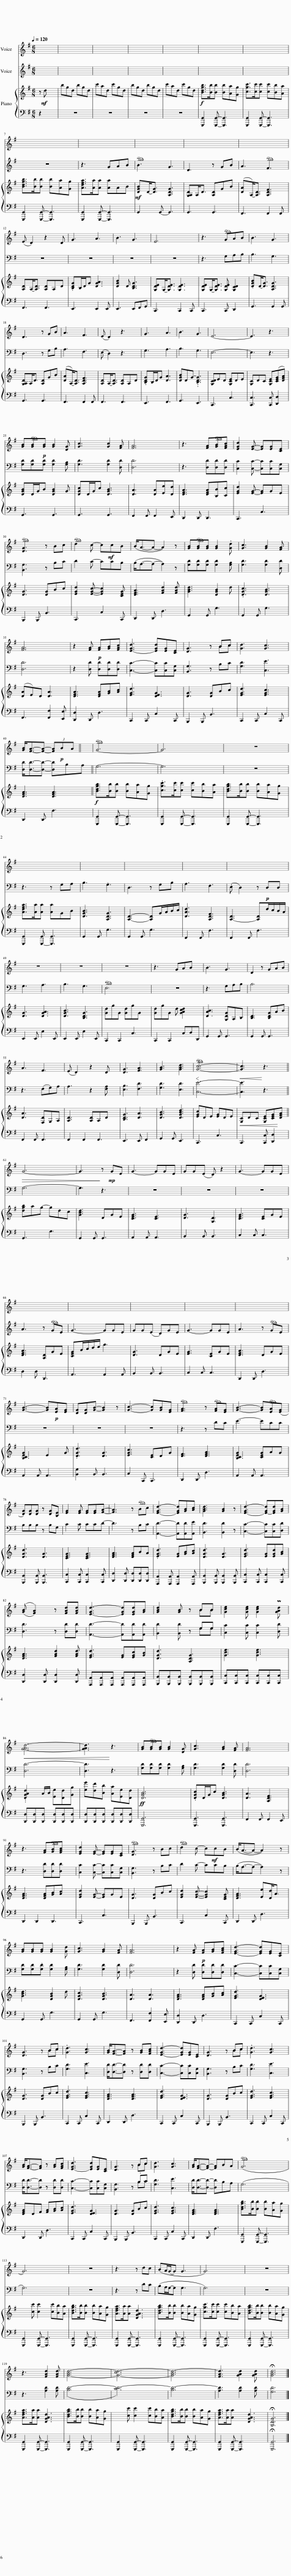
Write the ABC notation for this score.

X:1
%%score ( 1 2 ) ( 3 4 ) { 5 | 6 }
L:1/8
Q:1/4=120
M:6/8
I:linebreak $
K:G
V:1 treble
V:2 treble
V:3 treble
V:4 treble
V:5 treble
V:6 bass
V:1
 x6 | x6 | x6 | x6 | x6 | %5
 x6 | x6 |$ x6 | x6 | x6 | %10
 x6 | x6 |$ (E D2) z2 D | G3 A3 | B3 G3 | %15
 E6 | z3!ped! GAB | B3 G3 |$ D3 z GB | A3 F3 | %20
 (E D2) z3 | G3 A3 | B3 G3 | E6- | E3 z3 |$ %25
 [GB]!ped![GB]!p![GB] [GB]2 [DG] | [Gc]3 [Gc]2 [FA] | [FA]6 | z3 [FA]!ped![GB][FAc] | [EGd]2 [EG]- [EG][EG][CE] |$ %30
!ped! [DG]3 z Bc |!ped! d2 c- c!mf!cB | (B<A-A- A2) z | [GB]!ped![GB][GB] [GB]2 .[Gd] | [Gc]3 [GB]2 [FA] |$ %35
 [FA]6 | z2 [FA]!p! [FA][GB][FAc] | [E-Gd]3 [EGd][EG][CE] | [DG]3 z Bc | [Gd]3 [Gc]3 |$ %40
 [GB]<[FA]-[FA]- (3[FA]!p!BA x |!ped! G6- | G6 | z6 |$ x6 | %45
 x6 | x6 | x6 | x6 |$ z6 | %50
 z6 | z7 | z3 GAB x | B3 G3 | D2 z GAB |$ %55
 A3 F3 | (E D2) z2 D x | [DG]3 [FA]3 | [GB]3 [GBd]3 |!ped!!<(! [Gc]6-!<)! | %60
!<(! [Gc]3!<)! z3 ||$!>(! G6- | G3!>)! z!mp! GE | G3- GGE | GG(E D) z2 | %65
 G3- GGE |$ x6 | x6 | x6 | x6 | %70
 x6 |$ [GB]3- [GB]!p![EA][EG] | [DG][DG][GB]- [GB]2 z | [Gc]3- [Gc][GB][EG] |!ped! [FA]3 z!ped! [FA][EG] | %75
 [GB]3- [GB]!ped![EA]([EG] |$ [DG])[DG][DG] z [DG][B,E] | [EG]2 [EG] [EG][EG][FA]- | [FA]3 z!ped! Bc | [E-Gd-]3 [EGd][GB][Ac] | %80
 [GBd]3 [GB]2 z | [E-Gd-]3 [E-Gd][EGd][GB] |$ (([GB] [FA]2)) z [FAd][FAd] | [E-Gd-]3 [EGd][EGd][GB] | [GBd]2 [GB] z BB | %85
 [Gce]2 [Gce] [Gce]2 P[GAd] |$!<(! [G-Ad-]6 | [GAd]3!<)! z3 | [GB]!ped![GB][GB] [GB]2 [DG] | [Gc]3 [GB]2 [FA] | %90
 [FA]6 |$ z3 [FA]!ped![GB][FAc] x | [EGd]2 [EG]- [EG][EG][CE] |!ped! [DG]3 z Bc |!ped! d2 c- c!mf!cB | %95
 (B<A-A- A2) z |$ [GB][GB][GB] [GB]2 [Gd] | [Gc]3 [GB]2 [FA] | [FA]6 | z2 [FA]!p! [FA][GB][FAc] | %100
 [E-Gd-]3 [EGd][EG][CE] |$ [DG]3 z Bc | .[Gd]3 [Gc]3 | [GB]<[FA]-[FA] z [GB][FAc] | [E-Gd-]3 [EGd][EG][CE] | %105
 [DG]3 z Bc | .[Gd]3 [Gc]3 |$ [GB]<[FA]-[FA] z [GB][FAc] | [E-Gd]3 [EGd][EG][CE] | [DG]3 z Bc | %110
 [Gd]3 [Gc]3 | [GB]<[FA]-[FA]- [FA]BA |!ped! (G6 |$ G6) x2 | z6 | %115
 z3 z dc | (BA/G/-G G3 | G6) | z6 |$ z3 [FAd]2 [FAd] | %120
 [G-Bd-]6 | [G-cd-]6 x2 | [GBd-]6 | [FAd]3 [GAd]2 x [GAd] x | !fermata![GBd]6 |] %125
V:2
 x6 | x6 | x6 | x6 | x6 | %5
 x6 | x6 |$ x6 | x6 | x6 | %10
 x6 | x6 |$ x6 | x6 | x6 | %15
 x6 | x6 | x6 |$ x6 | x6 | %20
 x6 | x6 | x6 | x6 | x6 |$ %25
 x6 | x6 | x6 | x6 | x6 |$ %30
 x6 | x6 | x6 | x6 | x6 |$ %35
 x6 | x6 | x6 | x4 Bc | x6 |$ %40
 x6 | x6 | x6 | x6 |$ x6 | %45
 x6 | x6 | x6 | x6 |$ x6 | %50
 x6 | x7 | x7 | x6 | x6 |$ %55
 x6 | x7 | x6 | x6 | x6 | %60
 x6 ||$ x6 | x6 | x6 | x6 | %65
 x6 |$ x6 | x6 | x6 | x6 | %70
 x6 |$ x6 | x6 | x6 | x6 | %75
 x6 |$ x6 | x6 | x6 | x6 | %80
 x6 | x6 |$ x6 | x6 | x4 BB | %85
 x6 |$ x6 | x6 | x6 | x6 | %90
 x6 |$ x7 | x6 | x6 | x6 | %95
 x6 |$ x6 | x6 | x6 | x6 | %100
 x6 |$ x4 Bc | x6 | x6 | x6 | %105
 x4 Bc | x6 |$ x6 | x6 | x4 Bc | %110
 x6 | x6 | x6 |$ x8 | x6 | %115
 x6 | x6 | x6 | x6 |$ x6 | %120
 x6 | x8 | x6 | x8 | x6 |] %125
V:3
 x6 | x6 | x6 | x6 | x6 | %5
 x6 | x6 |$ z6 | z3 GAB |!ped! B3 G3 | %10
 D3 z GB | A3!ped! F3 |$ z6 | z6 | z6 | %15
 z6 | z3 G,A,B, | B,3 G,3 |$ D,3 z G,B, | A,3 F,3 | %20
 (E, D,2) z3 | G,3 A,3 | B,3 G,3 | E,6- | E,3 z3 |$ %25
 [G,D][G,D][G,D] [G,D]2 [G,B,] | [G,D]3 [G,D]2 [D,D] | [D,D]6 | z3 [D,D][D,D][D,D] | [C,C]2 [C,C]- [C,C][C,C][C,G,] |$ %30
 [B,,G,]3 z B,C | D2 C- CCB, | (B,<A,-A,- A,2) z | [G,D][G,D][G,D] [G,D]2 [G,B,] | [G,D]3 [G,D]2 [D,D] |$ %35
 [D,D]6 | z2 [D,D] [D,D][D,D][D,D] | [C,C]3- [C,C][C,C][C,G,] | [B,,G,]3 z B,C | [G,D]3 [C,E]3 |$ %40
 [D,D]<[D,D]-[D,D]- [D,D]B,A, | G,6- | G,6 | z6 |$ z3 z G,A, | %45
 B,3 .G,3 | D,3 z G,B, | A,3 F,3 | (.E, D,2) z!p! D,D, |$ G,3 A,3 | %50
 B,3 G,3 |!ped! E,6 x | z7 | z3 G,A,B, | B,6 |$ %55
 z3 (F,G,)A, | A,3 z2 [F,A,] x | [E,B,]3 [F,D]3 | [G,D]3 [E,D]3 | [C,E]6- | %60
 [C,E]3 z3 ||$ G,6- | G,3 z3 | z6 | z6 | %65
 z6 |$ A3 z!ped! GE | G3- GGE | GG(E D)GE | G3- GGE | %70
 A3 z!ped! GE |$ z6 | z6 | z6 | z3 z DC | %75
 E3- ECC |$ B,B,B, z B,G, | C2 C CCD- | D3 z B,C | [A,,D]3- [A,,D][A,,D][A,,E] | %80
 [B,,D]3 [B,,D]2 z | [C,C]3- [C,C][C,C][D,D] |$ [D,D]3 z [D,D][D,D] | [A,,D]3- [A,,D][A,,D][A,,D] | [B,,D]2 [B,,D] z G,G, | %85
 [C,C]2 [C,C] [C,C]2 [D,D] |$ [D,D-]6 | [D,D]3 z3 | [G,D][G,D][G,D] [G,D]2 [G,B,] | [G,D]3 [G,D]2 [D,D] | %90
 [D,D]6 |$ z3 [D,D][D,D][D,D] x | [C,C]2 [C,C]- [C,C][C,C][C,G,] | [B,,G,]3 z B,C | D2 C- CCB, | %95
 (B,<A,-A,- A,2) z |$ [G,D][G,D].[G,D] [G,D]2 [G,B,] | [G,D]3 [G,D]2 [D,D] | [D,D]6 | z2 [D,D] [D,D][D,D][D,D] | %100
 [C,C]3- [C,C][C,C][C,G,] |$ [B,,G,]3 z B,C | [G,D]3 [C,E]3 | [D,D]<[D,D]-[D,D] z [D,D][D,D] | [C,C]3- [C,C][C,C][C,G,] | %105
 [B,,G,]3 z B,C | [G,D]3 [C,E]3 |$ [D,D]<[D,D]-[D,D] z [D,D][D,D] | [C,C]3- [C,C][C,C][C,G,] | [B,,G,]3 z .B,C | %110
 [G,D]3 [C,E]3 | [D,D]<[D,D]-[D,D]- [D,D]B,A, | (G,6 |$ G,6) x2 | z6 | %115
 z3 z DC | (B,A,/G,/-G, G,3 | G,6) | z6 |$ z3 [A,D]2 [A,D] | %120
 ([B,D-]6 | [CD-]6) x2 | [B,D-]6 | [A,D]3 [A,D]2 x [A,D] x | [G,D]6 |] %125
V:4
 x6 | x6 | x6 | x6 | x6 | %5
 x6 | x6 |$ x6 | x6 | x6 | %10
 x6 | x6 |$ x6 | x6 | x6 | %15
 x6 | x6 | x6 |$ x6 | x6 | %20
 x6 | x6 | x6 | x6 | x6 |$ %25
 x6 | x6 | x6 | x6 | x6 |$ %30
 x6 | x6 | x6 | x6 | x6 |$ %35
 x6 | x6 | x6 | x6 | x6 |$ %40
 x6 | x6 | x6 | x6 |$ x6 | %45
 x6 | x6 | x6 | x6 |$ x6 | %50
 x6 | x7 | x7 | x6 | x6 |$ %55
 x6 | x7 | x6 | x6 | x6 | %60
 x6 ||$ x6 | x6 | x6 | x6 | %65
 x6 |$ x6 | x6 | x6 | x6 | %70
 x6 |$ x6 | x6 | x6 | x6 | %75
 x6 |$ x6 | x6 | x6 | x6 | %80
 x6 | x6 |$ x6 | x6 | x4 G,G, | %85
 x6 |$ x6 | x6 | x6 | x6 | %90
 x6 |$ x7 | x6 | x6 | x6 | %95
 x6 |$ x6 | x6 | x6 | x6 | %100
 x6 |$ x6 | x6 | x6 | x6 | %105
 x6 | x6 |$ x6 | x6 | x4 B,C | %110
 x6 | x6 | x6 |$ x8 | x6 | %115
 x6 | x6 | x6 | x6 |$ x6 | %120
 x6 | x8 | x6 | x8 | x6 |] %125
V:5
 z!mf! d x4 | bgd bgd | c'ad c'gd | bgd bgd | c'ad c'gd | %5
!f! [Bdgb]>[Bb][Bb] [Bb][Aa][Gg] | [cgc']>[cc'][cc'] [cc'][Bb][Aa] |$ [Bdgb]>[Bb][Bb] [Bb][Aa][Gg] | [Adfa]>[Aa][Aa] [Aa]AB |!mf! [DGB]D-<[DG] [A,DG]3 | %10
 [G,A,D]A,<D [A,D]GB | ([DA]A,-<)[A,D] [A,DF]3 |$ [A,D]A,-<[A,D] [A,D]A,D | .[B,DG]B,/D/G [DGA]3 | [DGB]2 D [B,DG]3 | %15
 [G,DE]G,-<[G,DE] [G,DE]3 | [G,DE]G,-<[G,DE] [G,DE] [G,CD]2 | .[DGB]D-<[DG] [A,DG]3 |$ [G,A,D]A,<D [A,D]GB | ([DA]A,-<)[A,D] [A,DF]3 | %20
 [A,D]A,-<[A,D] [A,D]A,D | .[B,DG]B,/D/G [DA]3 | [DGB]DG- .[B,DG]3 | [G,CD]ED [G,CE]DE | [G,C]DC [G,CE]([CEG][DFA]) |$ %25
 [DGB]D/G/B [DGB]2 G | [DGc]D/G/c [DGB]3 | [DA]3 [DA][Ee][Dd] | [DFA]3 [DFA][B,B][Cc] | [EGd]2 [EG]- [EG]GE |$ %30
 [DG]3 [DG]Bc | [EGd]2 [EGc]- [EGc]2 [CEG] | [DFA]3 [FAd]2 [FAd] | [GBd]3 [DGB]2 d | .[DGc]3 [DGB]3 |$ %35
 ([DA]E)D [DA]3 | [DFA]3 [DFA][GB][Ac] | [EGd]3 [DEG]3 | [DG]3 [DG]Bc | [EGd]3 [EGc]3 |$ %40
 [DFA]3 [DFA]3 |!f! [Bdgb]>[Bb][Bb] [Bb][Aa][Gg] | .[cgc']>[cc'][cc'] [cc'][Bb][Aa] | [Bdgb]>[Bb][Bb] [Bb][Aa][Gg] |$ [Adfa]>[Aa][Aa] [Aa]GB | %45
 [DGB]3 [A,DG]3 | [A,D]3- [A,D]G/A/B/c/ | [DAd]3 [A,DF]3 | [A,-D]3 [A,D]d/c/B/A/ |$ [DG]3 [DGA]3 | %50
 [DGB]3 [B,DG]3 | [Gd]gG [Gd]gG x | [Gd]gG d [GAcd]2 x | [DAB]3 [G,DG]A,B, | [B,D]3 [B,DG]AB |$ %55
 [DA]3 [F,D]G,A, | [A,D]3 [A,D]A,D x | [B,DG]3 [DA]3 | [DGB]3 [DGBd]3 | [EGc]DE [EG]DE | %60
!<(! [G,C]DC [G,CE][CEG]!<)![DFA] ||$ [dgb]ag- gdc | [GBd]3 DGE | [CEG]3 [CE]3 | [DG]3 [G,D]3 | %65
 [CEG]3 [CE]GE |$ [DFA]3 [A,D]GE | [CEG]B/c/d/e/ g3 | [DG]3 DGE | [EG]3 [CE]GE | %70
 [DFA]3 DGE |$ [B,CEG]3 E2 G | .[DGd]3 [DG]3 | [EGc]3 [CE]DG | [DF]3 [DFA]3 | %75
 [B,CEG]3 [CEG]AG |$ [DGd]3 [DG]3 | [CEG]3 [CEG]3 | [DFA]3 [DFA]BA | .[EGd]3 [EG][GB][Ac] | %80
 [DGd]3 [DG]3 | [EGd]3 [EG][EGd][GB] |$ [DFA]3 [FAd]2 [FAd] | [EGd]3 [EG][EGc][GB] | [DGd]3 [A,DG]3 | %85
 [Gce]3 [Gce]3 |$ .[DGAd]2 A/B/ [Ee][Dd][Gg] | [ee'][dd'][Bb] [Aa][Ee][Dd] |!ff! [DGB]6 | .[DGc]D/G/c [DGB]3 | %90
 [DA]3 [A,DF]3 |$ [DFA]3 [DFA][GB][Ac] x | [EGd]2 [EG]- [EG]GE | [DG]3 [DG]Bc | [EGd]2 [EGc]- [EGc]2 [CEG] | %95
 [DFA]3 [Ee][Dd]<A |$ [GBd]3 [DGB]2 d | [DGc]3 [DGB]3 | [DA]3 [DA]3 | [DFA]3 [DFA][GB][Ac] | %100
 [EGd]3 [DEG]3 |$ [DG]3 [DG]Bc | [EGd]3 [EGc]3 | [DFA]3 [DFA]3 | [EGd]3 [DEG]3 | %105
 [DG]3 [DG]Bc | [EGd]3 [EGc]3 |$ [DFA]DF [FA][GB][Ac] | [EGd]3 [DEG]3 | [DG]3 [DG]Bc | %110
 [EGd]3 [EGc]3 | [DFA]3 [DFA]3 | [Bdgb]>[Bb][Bb] [Bb][Aa][Gg] |$ x2 [cc'] [cc']2 [cc'][Bb][Aa] | [Bdgb]>[Bb][Bb] [Bb][Aa][Gg] | %115
 [Adfa]>[Aa][Aa] [DGAd]3 | [Bdgb]>[Bb][Bb] [Bb][Aa][Gg] | [cgc']>[cc'][cc'] [cc'][Bb][Aa] | [Bdgb]>[Bb][Bb] [Bb][Aa][Gg] |$ [Adfa]>[Aa][Aa] [DGAd]3 | %120
 [Bdgb]>[Bb][Bb] [Bb][Aa][Gg] | x2 [cc'] [cc']2 [cc'][Bb][Aa] | [Bdgb]>[Bb][Bb] [Bb][Aa][Gg] | [Adfa]>[Aa][Aa] x2 [DGAd]3 | !fermata![G,DG]6 |] %125
V:6
 z2 x4 | z6 | z6 | z6 | z6 | %5
 [G,,,G,,]2 [G,,,G,,]- [G,,,G,,]3 | [G,,,G,,]2 [G,,,G,,]- [G,,,G,,]3 |$ [G,,,G,,]2 [G,,,G,,]- [G,,,G,,]3 | [G,,,G,,]2 [G,,,G,,]- [G,,,G,,]3 | G,,2 G,,- G,,3 | %10
 G,,3 G,,3 | F,,3 F,,2 F,, |$ F,,3 F,,3 | E,,3 E,,2 E,, | E,,3 E,,F,,G,, | %15
 C,,3 C,,2 C,, | C,,3 C,, D,,2 | G,,3 G,,2 G,, |$ G,,3 G,,3 | F,,3 F,,2 F,, | %20
 F,,3 F,,3 | E,,3 F,,3 | G,,3 E,,3 | C,,3 C,3 | [C,,C,]3 [C,,C,] [D,,D,]2 |$ %25
 G,,3 G,,3 | G,,3 G,,3 | F,,2 F,, F,,2 E,, | D,,2 D,, D,,3 | C,,3 C,3 |$ %30
 B,,,2 B,,, B,,3 | C,,3 C,2 C,, | D,,2 D,, D,3 | G,,2 G,, G,3 | G,,2 G,, G,3 |$ %35
 F,,3 [F,,F,]2 [E,,E,] | [D,,D,]2 D,, D,3 | C,,2 C,, C,2 C,, | B,,,2 B,,, B,,3 | C,,2 C,, C,2 C,, |$ %40
 D,,2 D,, F,3 | [G,,,G,,]2 [G,,,G,,]- [G,,,G,,]3 | [G,,,G,,]2 [G,,,G,,]- [G,,,G,,]3 | [G,,,G,,]2 [G,,,G,,]- [G,,,G,,]3 |$ [G,,,G,,]2 [G,,,-G,,] [G,,,G,,]3 | %45
 G,,2 G,, G,3 | G,,2 G,, G,3 | F,,2 F,, F,3 | F,,2 F,, F,3 |$ E,,2 E,, E,2 E,, | %50
 E,,2 E,, E,2 E,, | C,,2 C,,2 C,3 | C,,2 C,,2 C,D,D,, | G,,2 G,, G,,3 | G,,2 G,, G,,3 |$ %55
 F,,2 F,, F,,3 | F,,2 F,,2 F,,3 | E,,3 E,, F,,2 | G,,2 G,, E,,3 | C,,3 C,3 | %60
 C,,3 [C,,C,] [D,,D,]2 ||$ G,,3 G,3 | G,,2 G,, G,,3 | A,,2 A,, A,,3 | B,,2 B,, B,,3 | %65
 C,2 C, C,3 |$ D,2 D, D,,3 | A,,3 A,,2 A,, | B,,2 B,, B,,3 | C,2 C, C,3 | %70
 D,,2 D,, D,3 |$ A,,2 A,, A,,3 | [B,,G,]2 B,, B,,3 | C,2 C,, C,,3 | D,,2 D,, D,3 | %75
 A,,2 A,, A,,3 |$ [B,,,B,,]2 [B,,,B,,] [B,,,B,,]3 | [C,,C,]2 [C,,C,] [C,,C,]2 [C,,C,] | [D,,D,]2 [D,,D,] [D,,D,][D,,D,][D,,D,] | [A,,,A,,]2 [A,,,A,,] [A,,,A,,]2 [A,,,A,,] | %80
 [B,,,B,,]2 [B,,,B,,] [B,,,B,,]2 [B,,,B,,] | [C,,C,]2 [C,,C,] [C,,C,]2 [C,,C,] |$ [D,,D,]2 [D,,D,] [D,,D,]2 [D,,D,] | [A,,,A,,][A,,,A,,][A,,,A,,] [A,,,A,,][A,,,A,,][A,,,A,,] | [B,,,B,,][B,,,B,,][B,,,B,,] [B,,,B,,][B,,,B,,][B,,,B,,] | %85
 [C,,C,][C,,C,][C,,C,] [C,,C,][C,,C,][C,,C,] |$ [D,,D,][D,,D,][D,,D,] [D,,D,][D,,D,][D,,D,] | [D,,D,][D,,D,][D,,D,] [D,,D,][D,,D,][D,,D,] | [G,,,G,,]6 | [G,,,G,,]3 [G,,,G,,]3 | %90
 F,,2 F,, F,,2 E,, |$ D,,2 D,,2 D,,3 | C,,3 C,3 | B,,,2 B,,, B,,3 | C,,3 C,2 C,, | %95
 D,,2 D,, D,3 |$ G,,2 G,, G,3 | G,,2 G,, G,3 | F,,3 [F,,F,]2 [E,,E,] | [D,,D,]2 D,, D,3 | %100
 C,,2 C,, C,2 C,, |$ B,,,2 B,,, B,,3 | C,,2 C,, C,2 C,, | D,,2 D,, D,3 | C,,2 C,, C,2 C,, | %105
 B,,,2 B,,, B,,3 | C,,2 C,, C,2 C,, |$ D,,2 D,, D,3 | C,,2 C,, C,2 C,, | B,,,2 B,,, B,,3 | %110
 C,,2 C,, C,2 C,, | D,,2 D,, F,3 | [G,,,G,,]2 [G,,,G,,]- [G,,,G,,]3 |$ [G,,,G,,]2 x [G,,,G,,]- [G,,,G,,]3 x | [G,,,G,,]2 [G,,,G,,]- [G,,,G,,]3 | %115
 [G,,,G,,]2 [G,,,G,,]- [G,,,G,,]3 | [G,,,G,,]2 [G,,,G,,]- [G,,,G,,]3 | [G,,,G,,]2 [G,,,G,,]- [G,,,G,,]3 | [G,,,G,,]2 [G,,,G,,]- [G,,,G,,]3 |$ [G,,,G,,]2 [G,,,G,,]- [G,,,G,,]3 | %120
 [G,,,G,,]2 [G,,,G,,]- [G,,,G,,]3 | [G,,,G,,]2 x [G,,,G,,]- [G,,,G,,]3 x | [G,,,G,,]2 [G,,,G,,]- [G,,,G,,]3 | [G,,,G,,]2 [G,,,G,,]- [G,,,G,,]3 x2 | !fermata![G,,,G,,]6 |] %125
